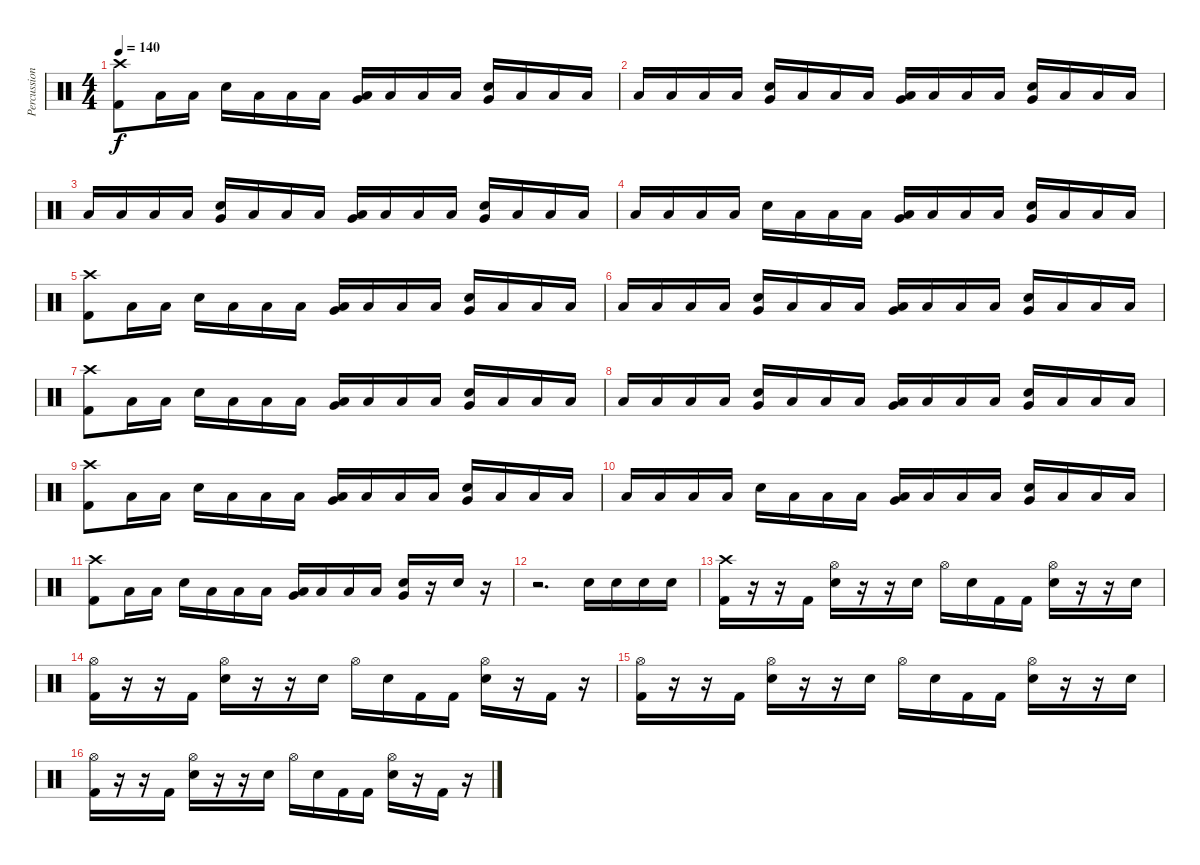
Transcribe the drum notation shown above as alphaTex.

\track ("Percussion" "Percussion") {instrument percussion}
\staff {score}
\articulation defaults
\ts (4 4)
\tempo 140
\clef neutral
\ks c
("Crash high (hit)" "Kick (hit) 2").8{dy f} "Low Tom (hit)".16 "Low Tom (hit)".16 "Electric Snare (hit)".16 "Low Tom (hit)".16 "Low Tom (hit)".16 "Low Tom (hit)".16 ("Very Low Tom (hit)" "Low Tom (hit)").16 "Low Tom (hit)".16 "Low Tom (hit)".16 "Low Tom (hit)".16 ("Very Low Tom (hit)" "Electric Snare (hit)").16 "Low Tom (hit)".16 "Low Tom (hit)".16 "Low Tom (hit)".16 |
"Low Tom (hit)".16 "Low Tom (hit)".16 "Low Tom (hit)".16 "Low Tom (hit)".16 ("Very Low Tom (hit)" "Electric Snare (hit)").16 "Low Tom (hit)".16 "Low Tom (hit)".16 "Low Tom (hit)".16 ("Very Low Tom (hit)" "Low Tom (hit)").16 "Low Tom (hit)".16 "Low Tom (hit)".16 "Low Tom (hit)".16 ("Very Low Tom (hit)" "Electric Snare (hit)").16 "Low Tom (hit)".16 "Low Tom (hit)".16 "Low Tom (hit)".16 |
"Low Tom (hit)".16 "Low Tom (hit)".16 "Low Tom (hit)".16 "Low Tom (hit)".16 ("Very Low Tom (hit)" "Electric Snare (hit)").16 "Low Tom (hit)".16 "Low Tom (hit)".16 "Low Tom (hit)".16 ("Very Low Tom (hit)" "Low Tom (hit)").16 "Low Tom (hit)".16 "Low Tom (hit)".16 "Low Tom (hit)".16 ("Very Low Tom (hit)" "Electric Snare (hit)").16 "Low Tom (hit)".16 "Low Tom (hit)".16 "Low Tom (hit)".16 |
"Low Tom (hit)".16 "Low Tom (hit)".16 "Low Tom (hit)".16 "Low Tom (hit)".16 "Electric Snare (hit)".16 "Low Tom (hit)".16 "Low Tom (hit)".16 "Low Tom (hit)".16 ("Very Low Tom (hit)" "Low Tom (hit)").16 "Low Tom (hit)".16 "Low Tom (hit)".16 "Low Tom (hit)".16 ("Very Low Tom (hit)" "Electric Snare (hit)").16 "Low Tom (hit)".16 "Low Tom (hit)".16 "Low Tom (hit)".16 |
("Crash high (hit)" "Kick (hit) 2").8 "Low Tom (hit)".16 "Low Tom (hit)".16 "Electric Snare (hit)".16 "Low Tom (hit)".16 "Low Tom (hit)".16 "Low Tom (hit)".16 ("Very Low Tom (hit)" "Low Tom (hit)").16 "Low Tom (hit)".16 "Low Tom (hit)".16 "Low Tom (hit)".16 ("Very Low Tom (hit)" "Electric Snare (hit)").16 "Low Tom (hit)".16 "Low Tom (hit)".16 "Low Tom (hit)".16 |
"Low Tom (hit)".16 "Low Tom (hit)".16 "Low Tom (hit)".16 "Low Tom (hit)".16 ("Very Low Tom (hit)" "Electric Snare (hit)").16 "Low Tom (hit)".16 "Low Tom (hit)".16 "Low Tom (hit)".16 ("Very Low Tom (hit)" "Low Tom (hit)").16 "Low Tom (hit)".16 "Low Tom (hit)".16 "Low Tom (hit)".16 ("Very Low Tom (hit)" "Electric Snare (hit)").16 "Low Tom (hit)".16 "Low Tom (hit)".16 "Low Tom (hit)".16 |
("Crash high (hit)" "Kick (hit) 2").8 "Low Tom (hit)".16 "Low Tom (hit)".16 "Electric Snare (hit)".16 "Low Tom (hit)".16 "Low Tom (hit)".16 "Low Tom (hit)".16 ("Very Low Tom (hit)" "Low Tom (hit)").16 "Low Tom (hit)".16 "Low Tom (hit)".16 "Low Tom (hit)".16 ("Very Low Tom (hit)" "Electric Snare (hit)").16 "Low Tom (hit)".16 "Low Tom (hit)".16 "Low Tom (hit)".16 |
"Low Tom (hit)".16 "Low Tom (hit)".16 "Low Tom (hit)".16 "Low Tom (hit)".16 ("Very Low Tom (hit)" "Electric Snare (hit)").16 "Low Tom (hit)".16 "Low Tom (hit)".16 "Low Tom (hit)".16 ("Very Low Tom (hit)" "Low Tom (hit)").16 "Low Tom (hit)".16 "Low Tom (hit)".16 "Low Tom (hit)".16 ("Very Low Tom (hit)" "Electric Snare (hit)").16 "Low Tom (hit)".16 "Low Tom (hit)".16 "Low Tom (hit)".16 |
("Crash high (hit)" "Kick (hit) 2").8 "Low Tom (hit)".16 "Low Tom (hit)".16 "Electric Snare (hit)".16 "Low Tom (hit)".16 "Low Tom (hit)".16 "Low Tom (hit)".16 ("Very Low Tom (hit)" "Low Tom (hit)").16 "Low Tom (hit)".16 "Low Tom (hit)".16 "Low Tom (hit)".16 ("Very Low Tom (hit)" "Electric Snare (hit)").16 "Low Tom (hit)".16 "Low Tom (hit)".16 "Low Tom (hit)".16 |
"Low Tom (hit)".16 "Low Tom (hit)".16 "Low Tom (hit)".16 "Low Tom (hit)".16 "Electric Snare (hit)".16 "Low Tom (hit)".16 "Low Tom (hit)".16 "Low Tom (hit)".16 ("Very Low Tom (hit)" "Low Tom (hit)").16 "Low Tom (hit)".16 "Low Tom (hit)".16 "Low Tom (hit)".16 ("Very Low Tom (hit)" "Electric Snare (hit)").16 "Low Tom (hit)".16 "Low Tom (hit)".16 "Low Tom (hit)".16 |
("Crash high (hit)" "Kick (hit) 2").8 "Low Tom (hit)".16 "Low Tom (hit)".16 "Electric Snare (hit)".16 "Low Tom (hit)".16 "Low Tom (hit)".16 "Low Tom (hit)".16 ("Very Low Tom (hit)" "Low Tom (hit)").16 "Low Tom (hit)".16 "Low Tom (hit)".16 "Low Tom (hit)".16 ("Very Low Tom (hit)" "Electric Snare (hit)").16 r.16 "Electric Snare (hit)".16 r.16 |
r.2{d} "Electric Snare (hit)".16 "Electric Snare (hit)".16 "Electric Snare (hit)".16 "Electric Snare (hit)".16 |
("Crash high (hit)" "Kick (hit) 2").16 r.16 r.16 "Kick (hit) 2".16 ("Hi-Hat (open)" "Electric Snare (hit)").16 r.16 r.16 "Electric Snare (hit)".16 "Hi-Hat (open)".16 "Electric Snare (hit)".16 "Kick (hit) 2".16 "Kick (hit) 2".16 ("Hi-Hat (open)" "Electric Snare (hit)").16 r.16 r.16 "Electric Snare (hit)".16 |
("Hi-Hat (open)" "Kick (hit) 2").16 r.16 r.16 "Kick (hit) 2".16 ("Hi-Hat (open)" "Electric Snare (hit)").16 r.16 r.16 "Electric Snare (hit)".16 "Hi-Hat (open)".16 "Electric Snare (hit)".16 "Kick (hit) 2".16 "Kick (hit) 2".16 ("Hi-Hat (open)" "Electric Snare (hit)").16 r.16 "Kick (hit) 2".16 r.16 |
("Hi-Hat (open)" "Kick (hit) 2").16 r.16 r.16 "Kick (hit) 2".16 ("Hi-Hat (open)" "Electric Snare (hit)").16 r.16 r.16 "Electric Snare (hit)".16 "Hi-Hat (open)".16 "Electric Snare (hit)".16 "Kick (hit) 2".16 "Kick (hit) 2".16 ("Hi-Hat (open)" "Electric Snare (hit)").16 r.16 r.16 "Electric Snare (hit)".16 |
("Hi-Hat (open)" "Kick (hit) 2").16 r.16 r.16 "Kick (hit) 2".16 ("Hi-Hat (open)" "Electric Snare (hit)").16 r.16 r.16 "Electric Snare (hit)".16 "Hi-Hat (open)".16 "Electric Snare (hit)".16 "Kick (hit) 2".16 "Kick (hit) 2".16 ("Hi-Hat (open)" "Electric Snare (hit)").16 r.16 "Kick (hit) 2".16 r.16
